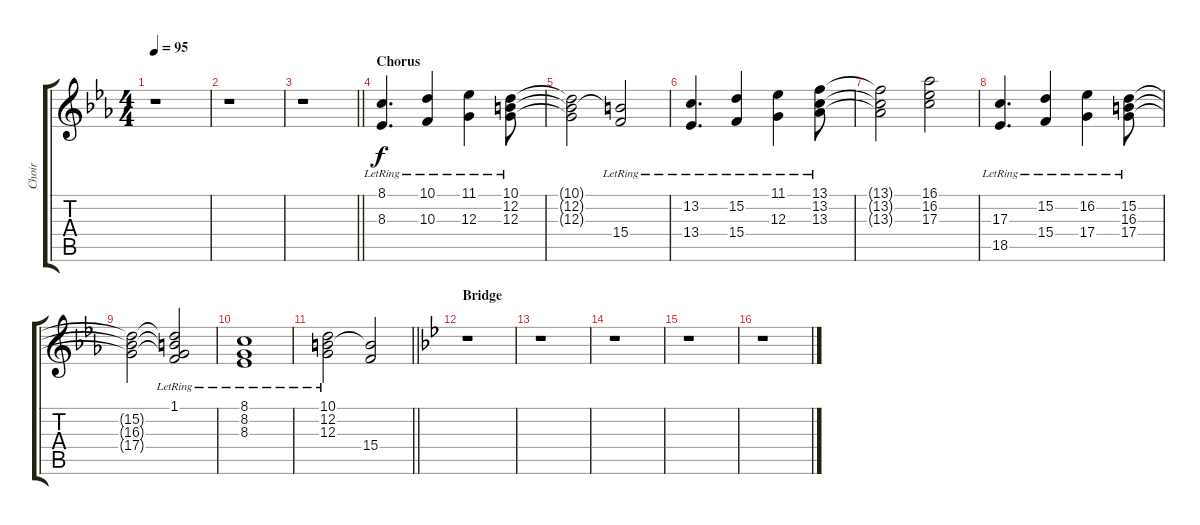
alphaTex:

\track ("Choir" "Choir") {instrument choiraahs}
\staff {score tabs}
\tuning (E4 B3 G3 D3 A2 E2) {hide}
\ts (4 4)
\tempo 95
\clef g2
\ks cminor
r.1{dy f} |
r.1 |
\barLineRight lightlight
r.1 |
\section ("" "Chorus")
(8.1{lr} 8.3{lr}).4{d} (10.1{lr} 10.3{lr}).4 (11.1{lr} 12.3{lr}).4 (10.1{lr} 12.2{lr} 12.3{lr}).8 |
(10.1{t} 12.2{t} 12.3{t}).2 (12.2{t} 15.4{lr}).2 |
(13.2{lr} 13.4{lr}).4{d} (15.2{lr} 15.4{lr}).4 (11.1{lr} 12.3{lr}).4 (13.1{lr} 13.2{lr} 13.3{lr}).8 |
(13.1{t} 13.2{t} 13.3{t}).2 (16.1 16.2 17.3).2 |
(17.3{lr} 18.5{lr}).4{d} (15.2{lr} 15.4{lr}).4 (16.2{lr} 17.4{lr}).4 (15.2{lr} 16.3{lr} 17.4{lr}).8 |
(15.2{t} 16.3{t} 17.4{t}).2 (1.1 15.2{t} 16.3{t} 17.4{lr t}).2 |
(8.1{lr} 8.2{lr} 8.3{lr}).1 |
\barLineRight lightlight
(10.1{lr} 12.2{lr} 12.3{lr}).2 (12.2{t} 15.4).2 |
\section ("" "Bridge")
\ks gminor
r.1 |
r.1 |
r.1 |
r.1 |
r.1
